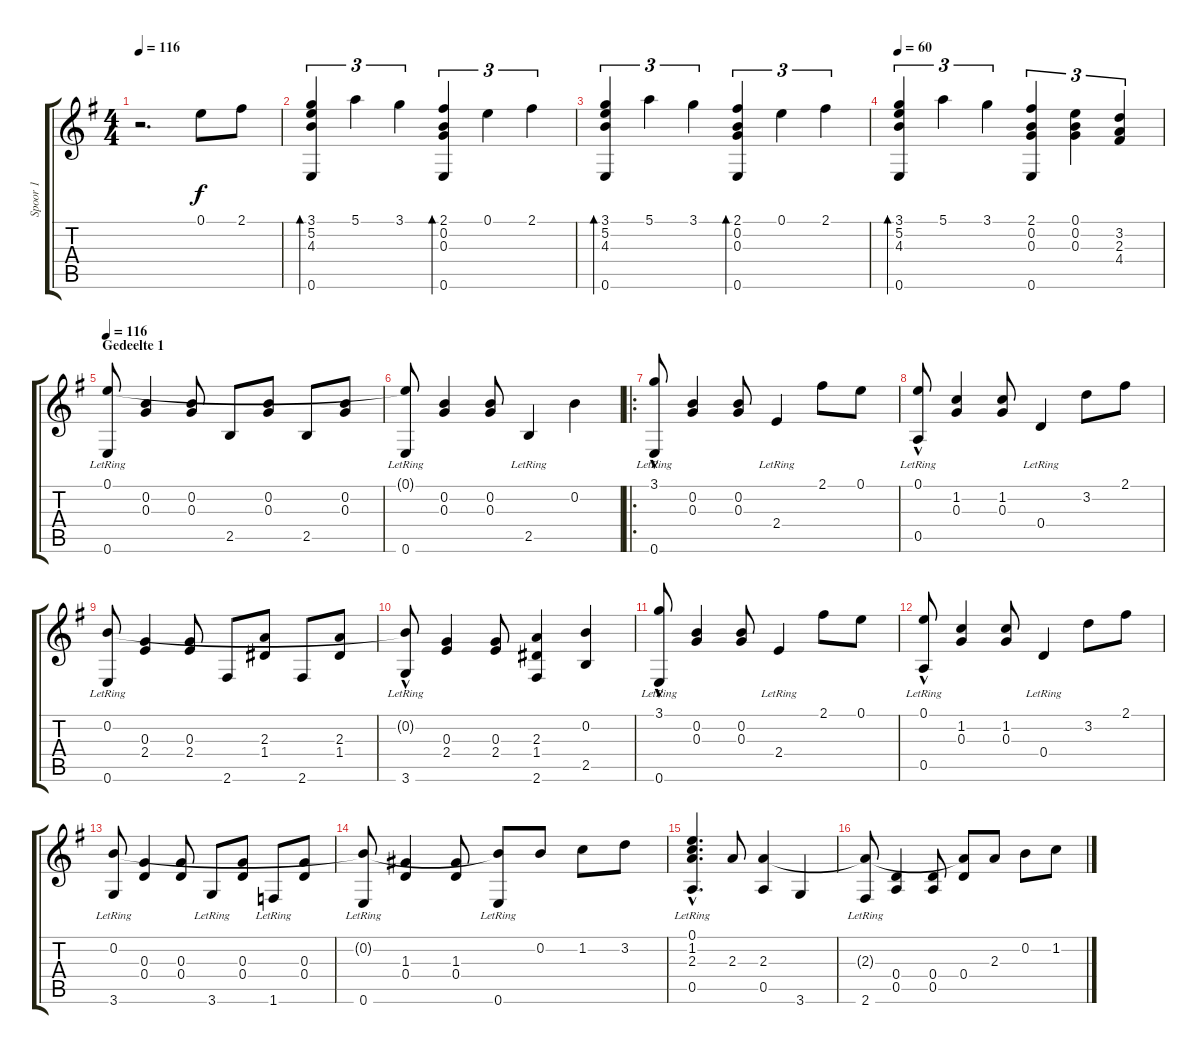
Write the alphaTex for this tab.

\track ("Spoor 1" "Spoor 1") {instrument acousticguitarnylon}
\staff {score tabs}
\tuning (E4 B3 G3 D3 A2 E2) {hide}
\ts (4 4)
\tempo 116
\clef g2
\ks g
r.2{d dy f instrument acousticguitarnylon} 0.1.8 2.1.8 |
(3.1 5.2 4.3 0.6).4{tu (3 2) bd 120} 5.1.4{tu (3 2)} 3.1.4{tu (3 2)} (2.1 0.2 0.3 0.6).4{tu (3 2) bd 120} 0.1.4{tu (3 2)} 2.1.4{tu (3 2)} |
(3.1 5.2 4.3 0.6).4{tu (3 2) bd 120} 5.1.4{tu (3 2)} 3.1.4{tu (3 2)} (2.1 0.2 0.3 0.6).4{tu (3 2) bd 120} 0.1.4{tu (3 2)} 2.1.4{tu (3 2)} |
\tempo 60
(3.1 5.2 4.3 0.6).4{tu (3 2) bd 120} 5.1.4{tu (3 2)} 3.1.4{tu (3 2)} (2.1 0.2 0.3 0.6).4{tu (3 2)} (0.1 0.2 0.3).4{tu (3 2)} (3.2 2.3 4.4).4{tu (3 2)} |
\section ("" "Gedeelte 1")
\tempo 116
(0.1 0.6{lr}).8 (0.2 0.3).4 (0.2 0.3).8 2.5.8 (0.2 0.3).8 2.5.8 (0.2 0.3).8 |
(0.1{t} 0.6{lr}).8 (0.2 0.3).4 (0.2 0.3).8 2.5{lr}.4 0.2.4 |
\ro
(3.1{hac} 0.6{lr}).8 (0.2 0.3).4 (0.2 0.3).8 2.4{lr}.4 2.1.8 0.1.8 |
(0.1{hac} 0.5{lr}).8 (1.2 0.3).4 (1.2 0.3).8 0.4{lr}.4 3.2.8 2.1.8 |
(0.2 0.6{lr}).8 (0.3 2.4).4 (0.3 2.4).8 2.6.8 (2.3 1.4).8 2.6.8 (2.3 1.4).8 |
(0.2{hac t} 3.6{lr}).8 (0.3 2.4).4 (0.3 2.4).8 (2.3 1.4 2.6).4 (0.2 2.5).4 |
(3.1{hac} 0.6{lr}).8 (0.2 0.3).4 (0.2 0.3).8 2.4{lr}.4 2.1.8 0.1.8 |
(0.1{hac} 0.5{lr}).8 (1.2 0.3).4 (1.2 0.3).8 0.4{lr}.4 3.2.8 2.1.8 |
(0.2 3.6{lr}).8 (0.3 0.4).4 (0.3 0.4).8 3.6{lr}.8 (0.3 0.4).8 1.6{lr}.8 (0.3 0.4).8 |
(0.2{t} 0.6{lr}).8 (1.3 0.4).4 (1.3 0.4).8 (0.2{t} 0.6{lr}).8 0.2.8 1.2.8 3.2.8 |
(0.1{hac} 1.2{hac} 2.3{hac} 0.5{lr}).4{d} 2.3.8 (2.3 0.5).4 3.6.4 |
(2.3{t} 2.6{lr}).8 (0.4 0.5).4 (0.4 0.5).8 (2.3{t} 0.4).8 2.3.8 0.2.8 1.2.8
